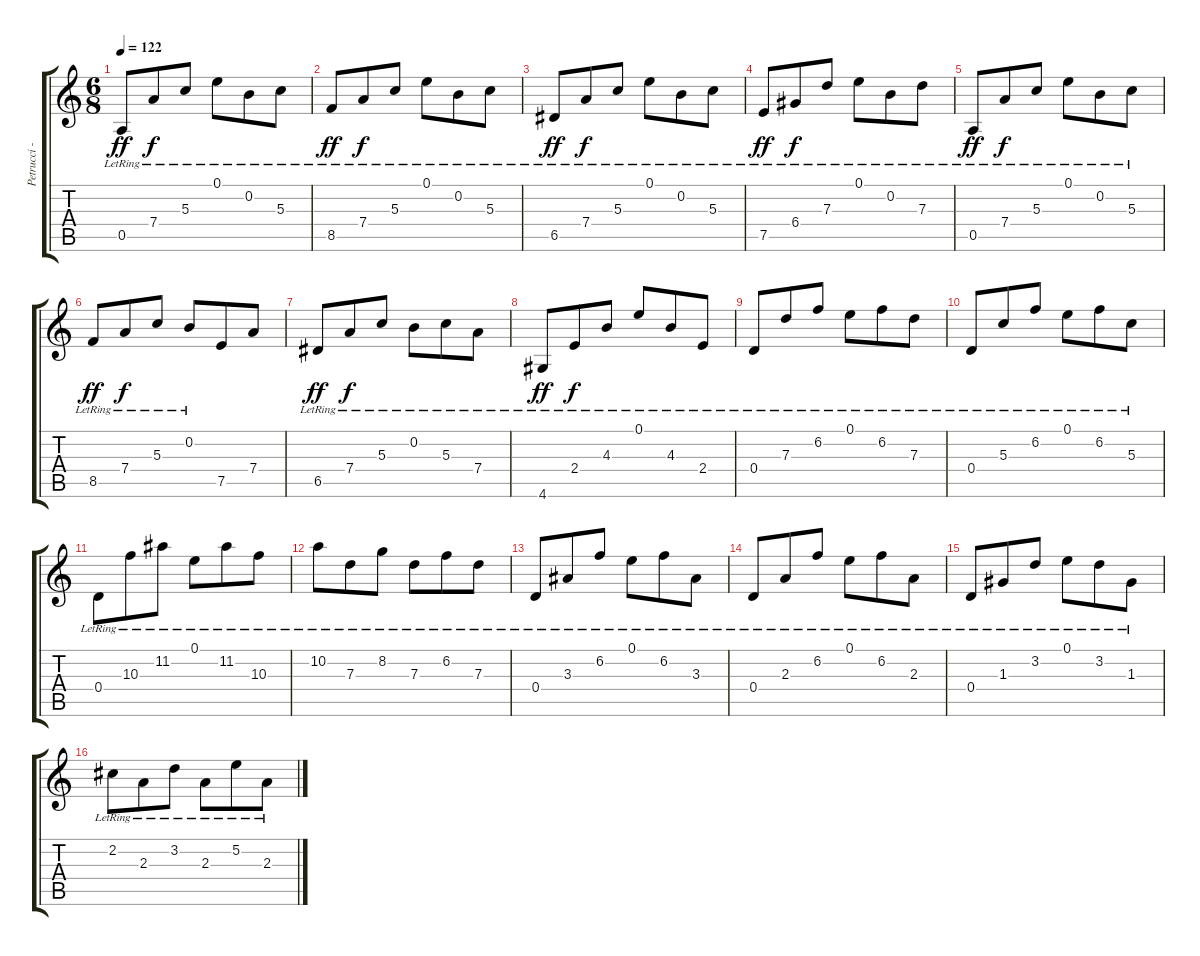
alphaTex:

\track ("Petrucci - Nylon Acoustic" "Petrucci -") {instrument acousticguitarnylon}
\staff {score tabs}
\tuning (E4 B3 G3 D3 A2 E2) {hide}
\ts (6 8)
\tempo 122
\clef g2
\ks c
0.5{lr}.8{dy ff} 7.4{lr}.8{dy f} 5.3{lr}.8 0.1{lr}.8 0.2{lr}.8 5.3{lr}.8 |
8.5{lr}.8{dy ff} 7.4{lr}.8{dy f} 5.3{lr}.8 0.1{lr}.8 0.2{lr}.8 5.3{lr}.8 |
6.5{lr}.8{dy ff} 7.4{lr}.8{dy f} 5.3{lr}.8 0.1{lr}.8 0.2{lr}.8 5.3{lr}.8 |
7.5{lr}.8{dy ff} 6.4{lr}.8{dy f} 7.3{lr}.8 0.1{lr}.8 0.2{lr}.8 7.3{lr}.8 |
0.5{lr}.8{dy ff} 7.4{lr}.8{dy f} 5.3{lr}.8 0.1{lr}.8 0.2{lr}.8 5.3{lr}.8 |
8.5{lr}.8{dy ff} 7.4{lr}.8{dy f} 5.3{lr}.8 0.2{lr}.8 7.5.8 7.4.8 |
6.5{lr}.8{dy ff} 7.4{lr}.8{dy f} 5.3{lr}.8 0.2{lr}.8 5.3{lr}.8 7.4{lr}.8 |
4.6{lr}.8{dy ff} 2.4{lr}.8{dy f} 4.3{lr}.8 0.1{lr}.8 4.3{lr}.8 2.4{lr}.8 |
0.4{lr}.8 7.3{lr}.8 6.2{lr}.8 0.1{lr}.8 6.2{lr}.8 7.3{lr}.8 |
0.4{lr}.8 5.3{lr}.8 6.2{lr}.8 0.1{lr}.8 6.2{lr}.8 5.3{lr}.8 |
0.4{lr}.8 10.3{lr}.8 11.2{lr}.8 0.1{lr}.8 11.2{lr}.8 10.3{lr}.8 |
10.2{lr}.8 7.3{lr}.8 8.2{lr}.8 7.3{lr}.8 6.2{lr}.8 7.3{lr}.8 |
0.4{lr}.8 3.3{lr}.8 6.2{lr}.8 0.1{lr}.8 6.2{lr}.8 3.3{lr}.8 |
0.4{lr}.8 2.3{lr}.8 6.2{lr}.8 0.1{lr}.8 6.2{lr}.8 2.3{lr}.8 |
0.4{lr}.8 1.3{lr}.8 3.2{lr}.8 0.1{lr}.8 3.2{lr}.8 1.3{lr}.8 |
2.2{lr}.8 2.3{lr}.8 3.2{lr}.8 2.3{lr}.8 5.2{lr}.8 2.3{lr}.8
